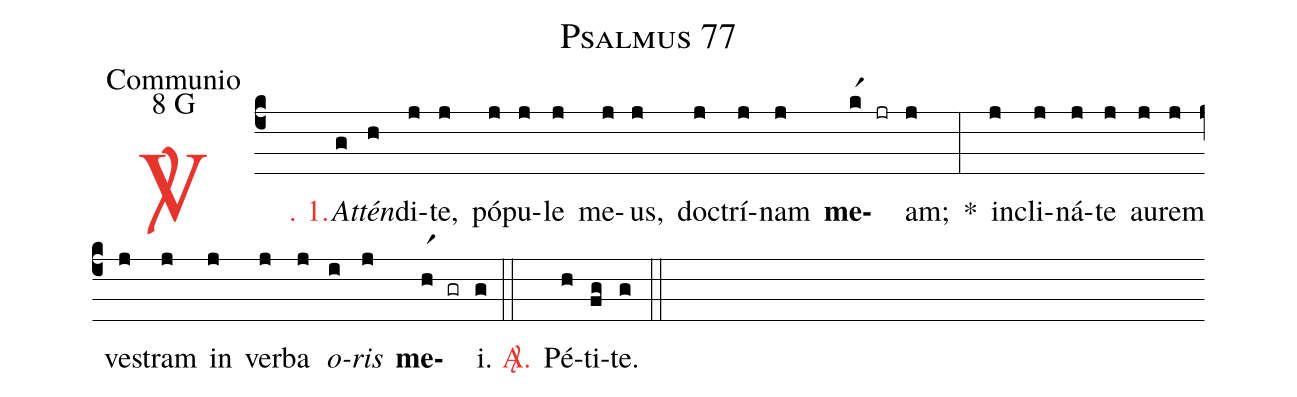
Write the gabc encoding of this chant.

name: Psalmus 77;
office-part: Communio;
mode: 8;
mode-differentia: G;
%%
(c4)

<c><sp>V/</sp>. 1.</c>() <i>At</i>(g)<i>tén</i>(h)di(j)te,(j) pó(j)pu(j)le(j) me(j)us,(j) doc(j)trí(j)nam(j) <b>me</b>(kr1 jr)am;(j) *(:) in(j)cli(j)ná(j)te(j) au(j)rem(j) ve(j)stram(j) in(j) ver(j)ba(j) <i>o</i>(i)<i>ris</i>(j) <b>me</b>(hr1 gr)i.(g)

(::)

<nlba><c><sp>A/</sp>.</c>() Pé</nlba>(h)ti(fg)te.(g)

(::)
